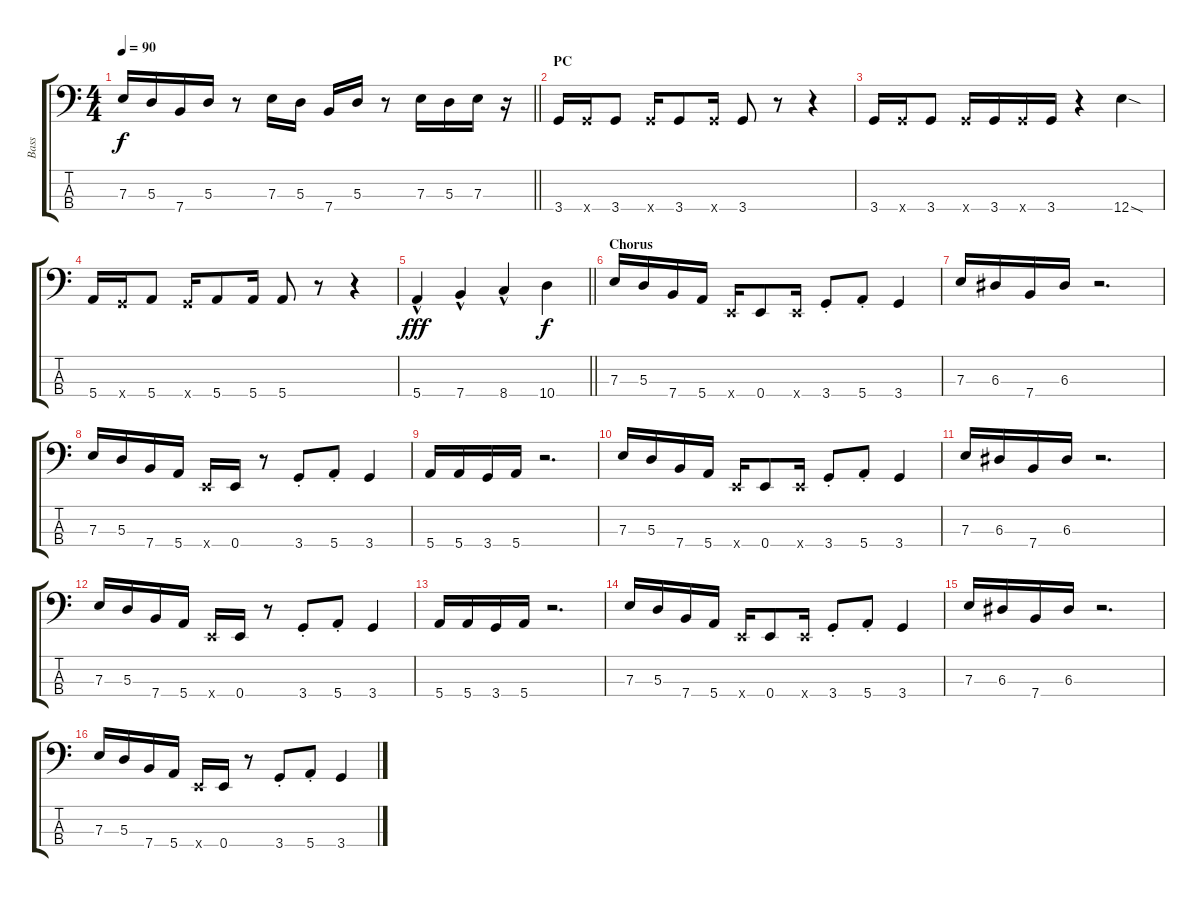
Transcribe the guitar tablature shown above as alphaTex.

\track ("Bass" "Bass") {instrument electricbassfinger}
\staff {score tabs}
\tuning (G2 D2 A1 E1) {hide}
\ts (4 4)
\tempo 90
\clef f4
\barLineRight lightlight
\ks c
7.3.16{dy f} 5.3.16 7.4.16 5.3.16 r.8 7.3.16 5.3.16 7.4.16 5.3.16 r.8 7.3.16 5.3.16 7.3.16 r.16 |
\section ("" "PC")
3.4.16 3.4{x}.16 3.4.8 3.4{x}.16 3.4.8 3.4{x}.16 3.4.8 r.8 r.4 |
3.4.16 3.4{x}.16 3.4.8 3.4{x}.16 3.4.16 3.4{x}.16 3.4.16 r.4 12.4{sod}.4 |
5.4.16 3.4{x}.16 5.4.8 3.4{x}.16 5.4.8 5.4.16 5.4.8 r.8 r.4 |
\barLineRight lightlight
5.4{hac}.4{dy fff} 7.4{hac}.4 8.4{hac}.4 10.4.4{dy f} |
\section ("" "Chorus")
7.3.16 5.3.16 7.4.16 5.4.16 0.4{x}.16 0.4.8 0.4{x}.16 3.4{st}.8 5.4{st}.8 3.4.4 |
7.3.16 6.3.16 7.4.16 6.3.16 r.2{d} |
7.3.16 5.3.16 7.4.16 5.4.16 0.4{x}.16 0.4.16 r.8 3.4{st}.8 5.4{st}.8 3.4.4 |
5.4.16 5.4.16 3.4.16 5.4.16 r.2{d} |
7.3.16 5.3.16 7.4.16 5.4.16 0.4{x}.16 0.4.8 0.4{x}.16 3.4{st}.8 5.4{st}.8 3.4.4 |
7.3.16 6.3.16 7.4.16 6.3.16 r.2{d} |
7.3.16 5.3.16 7.4.16 5.4.16 0.4{x}.16 0.4.16 r.8 3.4{st}.8 5.4{st}.8 3.4.4 |
5.4.16 5.4.16 3.4.16 5.4.16 r.2{d} |
7.3.16 5.3.16 7.4.16 5.4.16 0.4{x}.16 0.4.8 0.4{x}.16 3.4{st}.8 5.4{st}.8 3.4.4 |
7.3.16 6.3.16 7.4.16 6.3.16 r.2{d} |
7.3.16 5.3.16 7.4.16 5.4.16 0.4{x}.16 0.4.16 r.8 3.4{st}.8 5.4{st}.8 3.4.4
